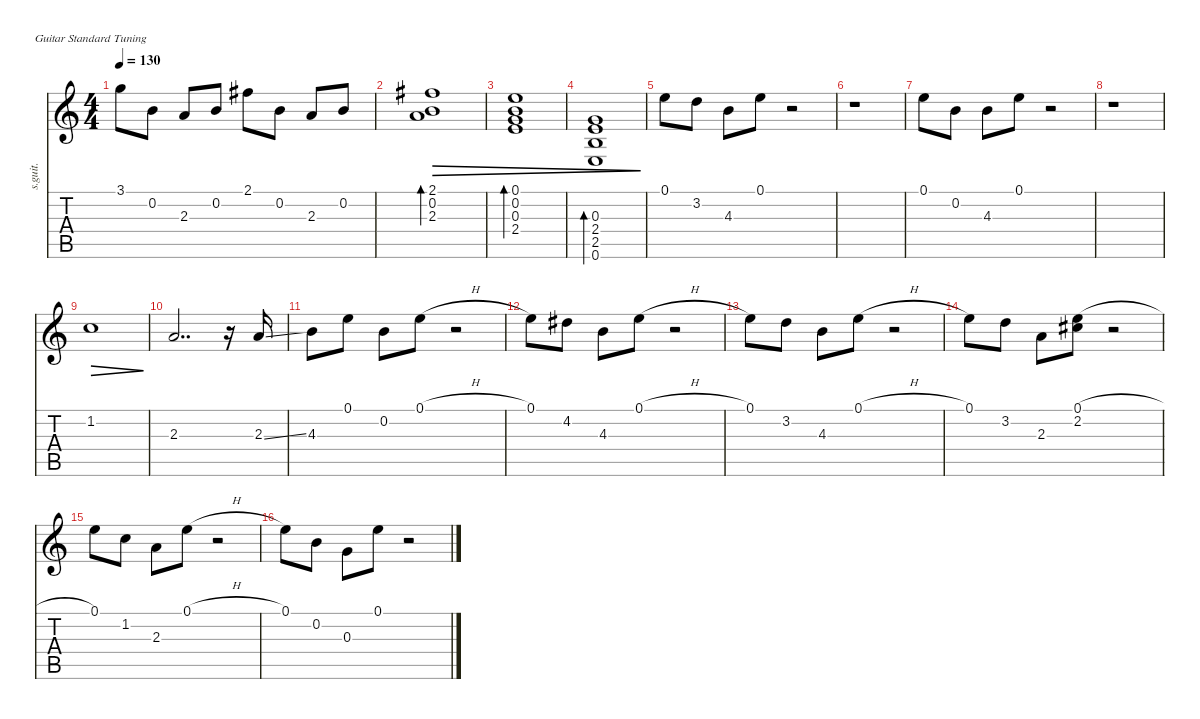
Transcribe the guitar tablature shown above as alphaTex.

\defaultSystemsLayout 4
\hideDynamics
\bracketExtendMode nobrackets
\track ("Steel Guitar" "s.guit.") {instrument acousticguitarsteel}
\staff {score tabs}
\tuning (E4 B3 G3 D3 A2 E2)
\ts (4 4)
\tempo 130
\clef g2
\ks c
3.1.8{dy mf} 0.2.8 2.3.8 0.2.8 2.1{acc #}.8 0.2.8 2.3.8 0.2.8 |
(2.1{acc #} 0.2 2.3).1{bd 107 dec} |
(0.1 0.2 0.3 2.4).1{bd 106 dec} |
(0.3 2.4 2.5 0.6).1{bd 105 dec} |
0.1.8 3.2.8 4.3.8 0.1.8 r.2 |
r.1 |
0.1.8 0.2.8 4.3.8 0.1.8 r.2 |
r.1 |
1.2.1{dec} |
2.3.2{dd} r.16 2.3{ss}.16 |
4.3.8 0.1.8 0.2.8 0.1{h}.8 r.2 |
0.1.8 4.2{acc #}.8 4.3.8 0.1{h}.8 r.2 |
0.1.8 3.2.8 4.3.8 0.1{h}.8 r.2 |
0.1.8 3.2.8 2.3.8 (2.2{acc #} 0.1{h}).8 r.2 |
0.1.8 1.2.8 2.3.8 0.1{h}.8 r.2 |
0.1.8 0.2.8 0.3.8 0.1{h}.8 r.2
